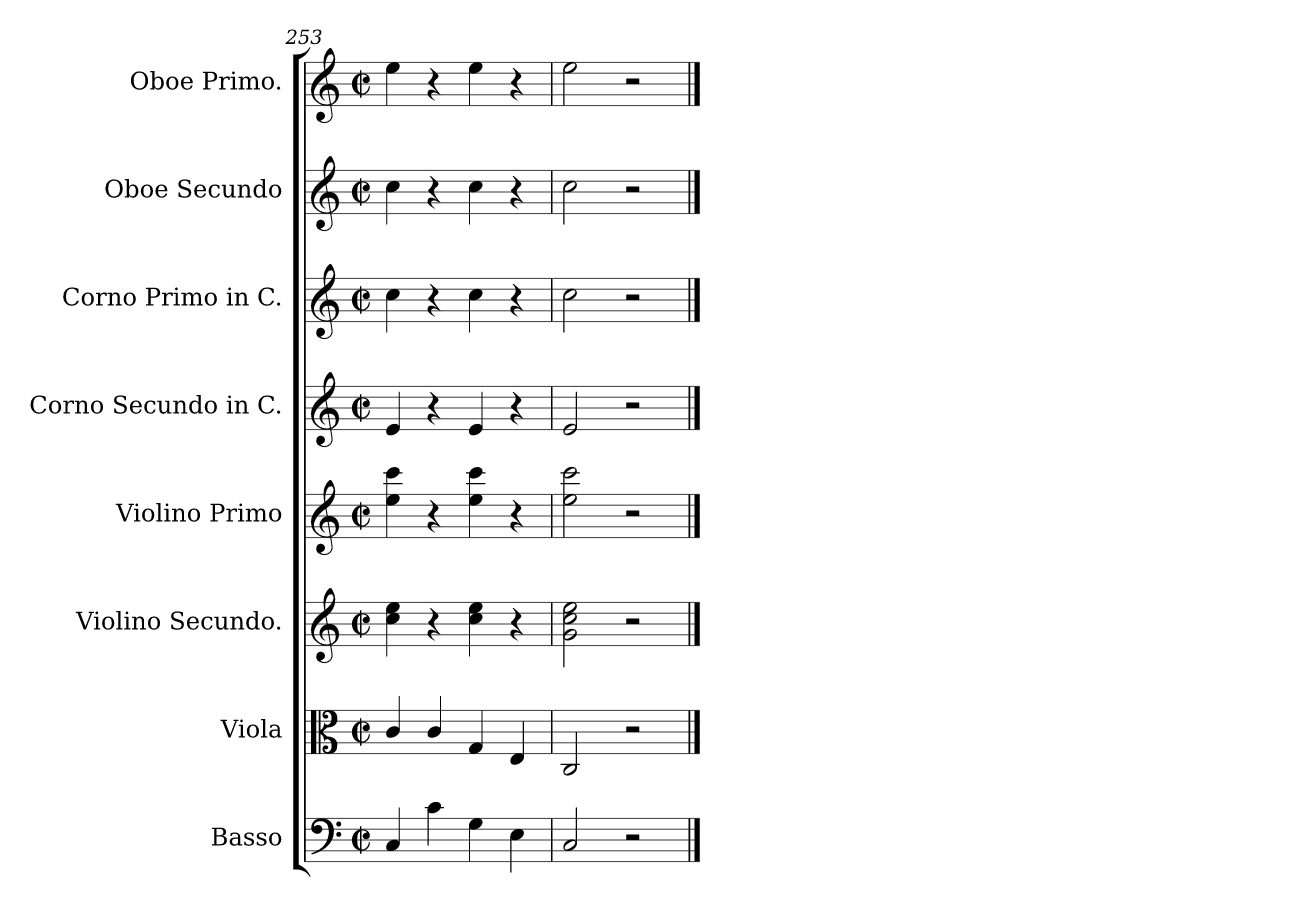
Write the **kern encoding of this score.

**kern	**kern	**kern	**kern	**kern	**kern	**kern	**kern
*part8	*part7	*part6	*part5	*part4	*part3	*part2	*part1
*staff8	*staff7	*staff6	*staff5	*staff4	*staff3	*staff2	*staff1
*I"Basso	*I"Viola	*I"Violino Secundo.	*I"Violino Primo	*I"Corno Secundo in C.	*I"Corno Primo in C.	*I"Oboe Secundo	*I"Oboe Primo.
*I'B	*I'Va	*I'Vln	*I'Vln	*	*	*I'Ob	*I'Ob
*clefF4	*clefC3	*clefG2	*clefG2	*clefG2	*clefG2	*clefG2	*clefG2
*k[]	*k[]	*k[]	*k[]	*k[]	*k[]	*k[]	*k[]
*C:	*C:	*C:	*C:	*C:	*C:	*C:	*C:
*M2/2	*M2/2	*M2/2	*M2/2	*M2/2	*M2/2	*M2/2	*M2/2
*met(c|)	*met(c|)	*met(c|)	*met(c|)	*met(c|)	*met(c|)	*met(c|)	*met(c|)
=253	=253	=253	=253	=253	=253	=253	=253
4C/	4c/	4cc\ 4ee\	4ee\ 4ccc\	4e/	4cc\	4cc\	4ee\
4c\	4c/	4r	4r	4r	4r	4r	4r
4G\	4G/	4cc\ 4ee\	4ee\ 4ccc\	4e/	4cc\	4cc\	4ee\
4E\	4E/	4r	4r	4r	4r	4r	4r
=254	=254	=254	=254	=254	=254	=254	=254
2C/	2C/	2g\ 2cc\ 2ee\	2ee\ 2ccc\	2e/	2cc\	2cc\	2ee\
2r	2r	2r	2r	2r	2r	2r	2r
==	==	==	==	==	==	==	==
*-	*-	*-	*-	*-	*-	*-	*-
